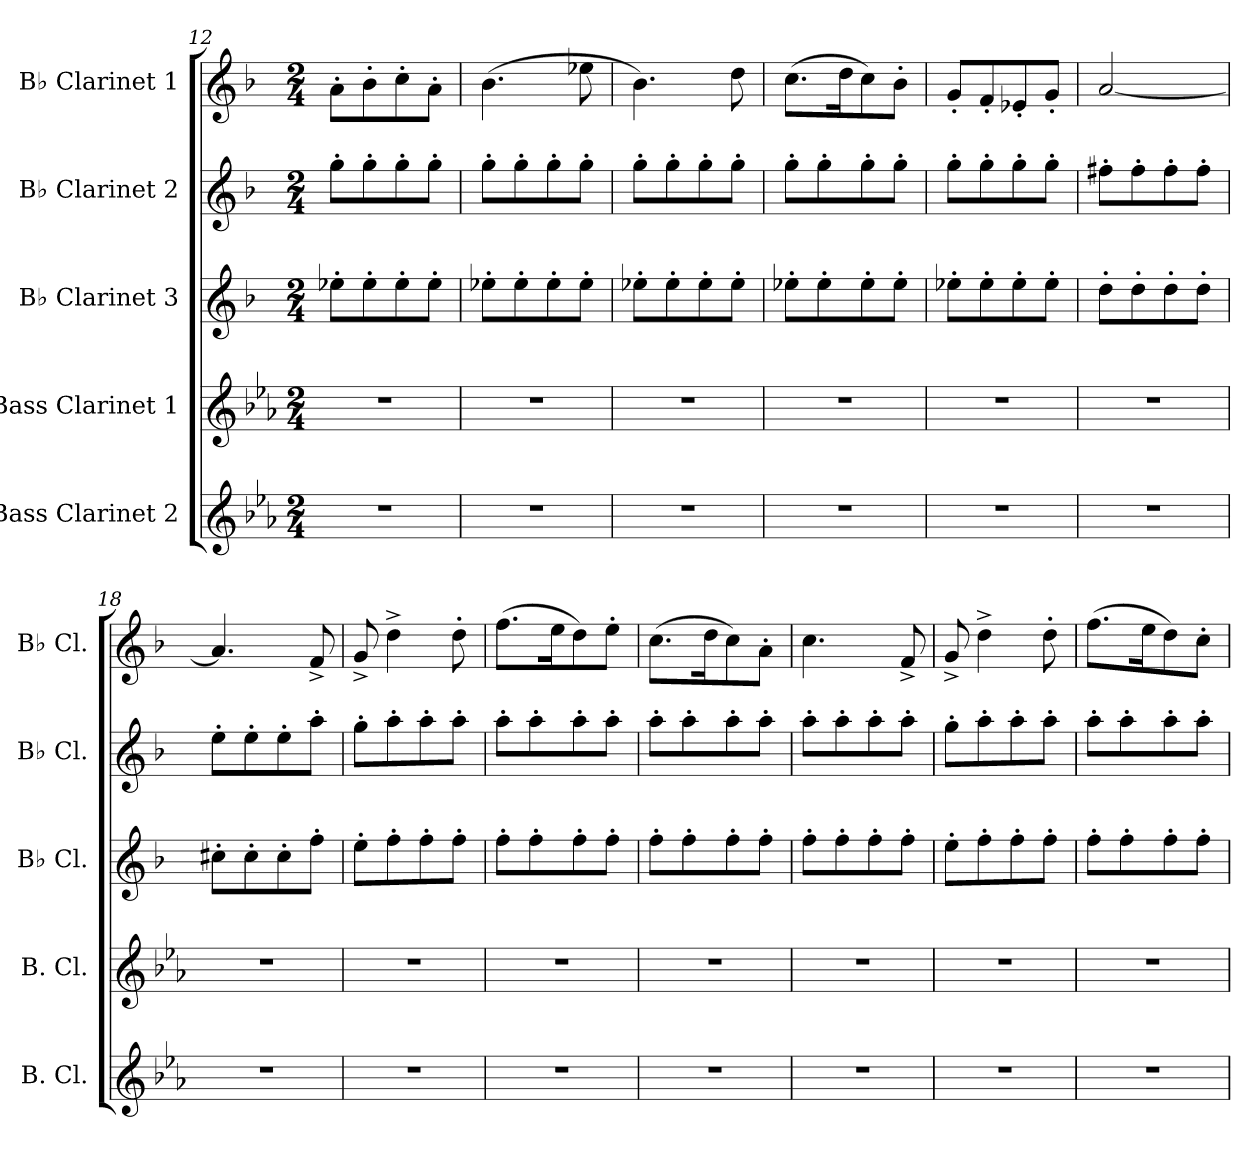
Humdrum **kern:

**kern	**kern	**kern	**kern	**kern
*part5	*part4	*part3	*part2	*part1
*staff5	*staff4	*staff3	*staff2	*staff1
*I"Bass Clarinet 2	*I"Bass Clarinet 1	*I"B♭ Clarinet 3	*I"B♭ Clarinet 2	*I"B♭ Clarinet 1
*I'B. Cl.	*I'B. Cl.	*I'B♭ Cl.	*I'B♭ Cl.	*I'B♭ Cl.
*clefG2	*clefG2	*clefG2	*clefG2	*clefG2
*ITrd8c14	*ITrd8c14	*ITrd1c2	*ITrd1c2	*ITrd1c2
*k[b-e-a-]	*k[b-e-a-]	*k[b-e-a-]	*k[b-e-a-]	*k[b-e-a-]
*M2/4	*M2/4	*M2/4	*M2/4	*M2/4
=12	=12	=12	=12	=12
2r	2r	8dd-X'\L	8ff'\L	8g'\L
.	.	8dd-'\	8ff'\	8a-'\
.	.	8dd-'\	8ff'\	8b-'\
.	.	8dd-'\J	8ff'\J	8g'\J
=13	=13	=13	=13	=13
2r	2r	8dd-X'\L	8ff'\L	(>4.a-\
.	.	8dd-'\	8ff'\	.
.	.	8dd-'\	8ff'\	.
.	.	8dd-'\J	8ff'\J	8dd-X\
=14	=14	=14	=14	=14
2r	2r	8dd-X'\L	8ff'\L	4.a-\)
.	.	8dd-'\	8ff'\	.
.	.	8dd-'\	8ff'\	.
.	.	8dd-'\J	8ff'\J	8cc\
!!LO:PB:g=z
=15	=15	=15	=15	=15
2r	2r	8dd-X'\L	8ff'\L	(>8.b-\L
.	.	8dd-'\	8ff'\	.
.	.	.	.	16cc\K
.	.	8dd-'\	8ff'\	8b-\)
.	.	8dd-'\J	8ff'\J	8a-'\J
=16	=16	=16	=16	=16
2r	2r	8dd-X'\L	8ff'\L	8f'/L
.	.	8dd-'\	8ff'\	8e-'/
.	.	8dd-'\	8ff'\	8d-X'/
.	.	8dd-'\J	8ff'\J	8f'/J
=17	=17	=17	=17	=17
2r	2r	8cc'\L	8een'\L	[2g/
.	.	8cc'\	8ee'\	.
.	.	8cc'\	8ee'\	.
.	.	8cc'\J	8ee'\J	.
=18	=18	=18	=18	=18
2r	2r	8bn'\L	8dd'\L	4.g/]
.	.	8b'\	8dd'\	.
.	.	8b'\	8dd'\	.
.	.	8ee-'\J	8gg'\J	8e-^/
=19	=19	=19	=19	=19
2r	2r	8dd'\L	8ff'\L	8f^/
.	.	8ee-'\	8gg'\	4cc^\
.	.	8ee-'\	8gg'\	.
.	.	8ee-'\J	8gg'\J	8cc'\
=20	=20	=20	=20	=20
2r	2r	8ee-'\L	8gg'\L	(>8.ee-\L
.	.	8ee-'\	8gg'\	.
.	.	.	.	16dd\K
.	.	8ee-'\	8gg'\	8cc\)
.	.	8ee-'\J	8gg'\J	8dd'\J
=21	=21	=21	=21	=21
2r	2r	8ee-'\L	8gg'\L	(>8.b-\L
.	.	8ee-'\	8gg'\	.
.	.	.	.	16cc\K
.	.	8ee-'\	8gg'\	8b-\)
.	.	8ee-'\J	8gg'\J	8g'\J
=22	=22	=22	=22	=22
2r	2r	8ee-'\L	8gg'\L	4.b-\
.	.	8ee-'\	8gg'\	.
.	.	8ee-'\	8gg'\	.
.	.	8ee-'\J	8gg'\J	8e-^/
!!LO:LB:g=z
=23	=23	=23	=23	=23
2r	2r	8dd'\L	8ff'\L	8f^/
.	.	8ee-'\	8gg'\	4cc^\
.	.	8ee-'\	8gg'\	.
.	.	8ee-'\J	8gg'\J	8cc'\
=24	=24	=24	=24	=24
2r	2r	8ee-'\L	8gg'\L	(>8.ee-\L
.	.	8ee-'\	8gg'\	.
.	.	.	.	16dd\K
.	.	8ee-'\	8gg'\	8cc\)
.	.	8ee-'\J	8gg'\J	8b-'\J
=	=	=	=	=
*-	*-	*-	*-	*-
